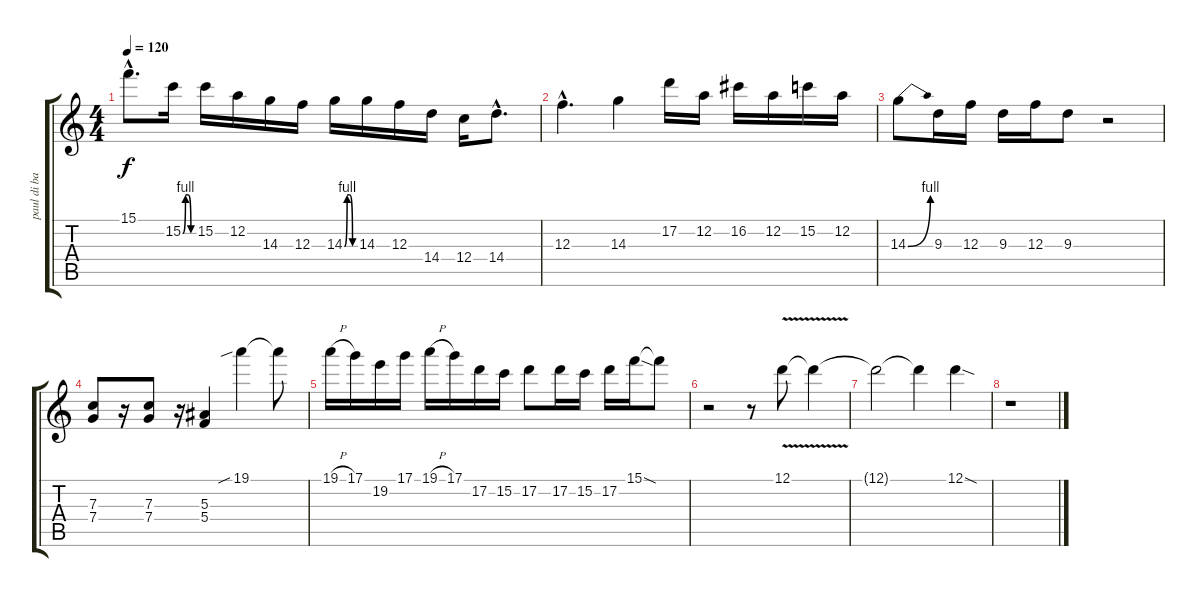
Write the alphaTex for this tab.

\track ("paul di bartolo" "paul di ba") {instrument distortionguitar}
\staff {score tabs}
\tuning (D4 A3 F3 C3 G2 D2) {hide}
\ts (4 4)
\tempo 120
\clef g2
\ks c
15.1{hac}.8{d dy f} 15.2{be (custom 0 0 15 4 30 4 45 0 60 0)}.16 15.2.16 12.2.16 14.3.16 12.3.16 14.3{be (custom 0 0 15 4 30 4 45 0 60 0)}.16 14.3.16 12.3.16 14.4.16 12.4.16 14.4{hac}.8{d} |
12.3{hac}.4{d} 14.3.4 17.2.16 12.2.16 16.2.16 12.2.16 15.2.16 12.2.16 |
14.3{be (bend 0 0 60 4)}.8 9.3.16 12.3.16 9.3.16 12.3.16 9.3.8 r.2 |
(7.3 7.4).8 r.16 (7.3 7.4).8 r.16 (5.3 5.4).4 19.1{sib}.4 19.1{t}.8 |
19.1{h}.16 17.1.16 19.2.16 17.1.16 19.1{h}.16 17.1.16 17.2.16 15.2.16 17.2.8 17.2.16 15.2.16 17.2.16 15.1{sod}.16 15.1{t}.8 |
r.2 r.8 12.1{v}.8 12.1{t}.4 |
12.1{t}.2 12.1{t}.4 12.1{sod}.4 |
r.1
